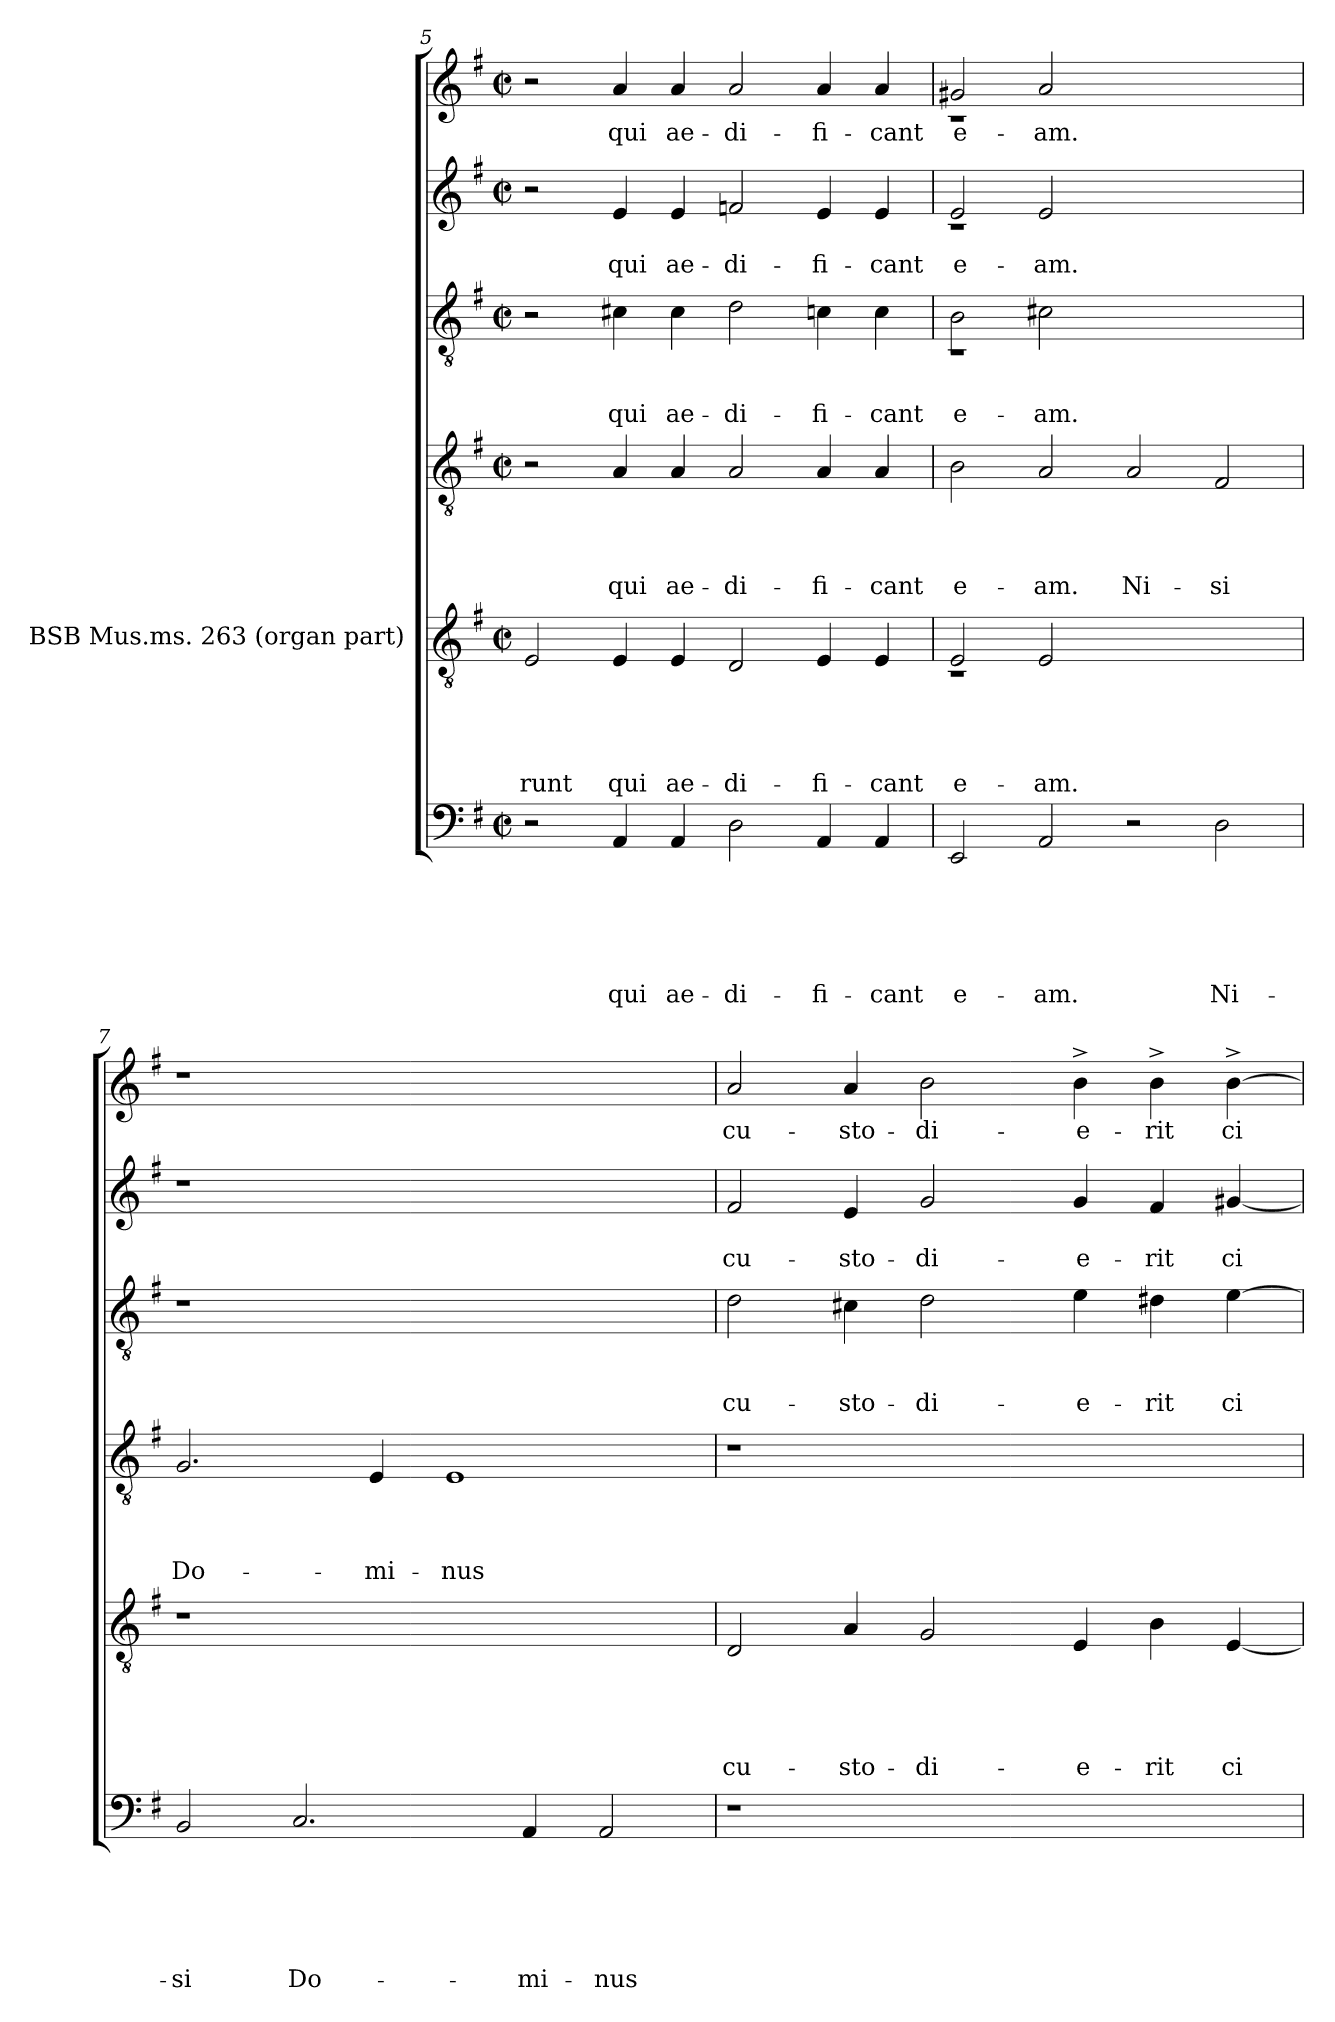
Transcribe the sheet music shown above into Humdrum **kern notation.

**kern	**text	**text	**text	**text	**text	**text	**kern	**text	**text	**text	**text	**text	**kern	**text	**text	**text	**text	**kern	**text	**text	**text	**kern	**text	**text	**kern	**text
*part6	*part6	*part6	*part6	*part6	*part6	*part6	*part5	*part5	*part5	*part5	*part5	*part5	*part4	*part4	*part4	*part4	*part4	*part3	*part3	*part3	*part3	*part2	*part2	*part2	*part1	*part1
*staff6	*staff6	*staff6	*staff6	*staff6	*staff6	*staff6	*staff5	*staff5	*staff5	*staff5	*staff5	*staff5	*staff4	*staff4	*staff4	*staff4	*staff4	*staff3	*staff3	*staff3	*staff3	*staff2	*staff2	*staff2	*staff1	*staff1
*	*	*	*	*	*	*	*I"BSB Mus.ms. 263 (organ part)	*	*	*	*	*	*	*	*	*	*	*	*	*	*	*	*	*	*	*
*clefF4	*	*	*	*	*	*	*clefGv2	*	*	*	*	*	*clefGv2	*	*	*	*	*clefGv2	*	*	*	*clefG2	*	*	*clefG2	*
*k[f#]	*	*	*	*	*	*	*k[f#]	*	*	*	*	*	*k[f#]	*	*	*	*	*k[f#]	*	*	*	*k[f#]	*	*	*k[f#]	*
*G:	*	*	*	*	*	*	*G:	*	*	*	*	*	*G:	*	*	*	*	*G:	*	*	*	*G:	*	*	*G:	*
*M2/2	*	*	*	*	*	*	*M2/2	*	*	*	*	*	*M2/2	*	*	*	*	*M2/2	*	*	*	*M2/2	*	*	*M2/2	*
*met(c|)	*	*	*	*	*	*	*met(c|)	*	*	*	*	*	*met(c|)	*	*	*	*	*met(c|)	*	*	*	*met(c|)	*	*	*met(c|)	*
=5	=5	=5	=5	=5	=5	=5	=5	=5	=5	=5	=5	=5	=5	=5	=5	=5	=5	=5	=5	=5	=5	=5	=5	=5	=5	=5
!	!	!	!	!	!	!	!	!	!	!	!	!LO:LY:b	!	!	!	!	!	!	!	!	!	!	!	!	!	!
2r	.	.	.	.	.	.	2E/	.	.	.	.	-runt	2r	.	.	.	.	2r	.	.	.	2r	.	.	2r	.
!	!	!	!	!	!	!LO:LY:b	!	!	!	!	!	!LO:LY:b	!	!	!	!	!LO:LY:b	!	!	!	!LO:LY:b	!	!	!LO:LY:b	!	!LO:LY:b
4AA/	.	.	.	.	.	qui	4E/	.	.	.	.	qui	4A/	.	.	.	qui	4c#X\	.	.	qui	4e/	.	qui	4a/	qui
!	!	!	!	!	!	!LO:LY:b	!	!	!	!	!	!LO:LY:b	!	!	!	!	!LO:LY:b	!	!	!	!LO:LY:b	!	!	!LO:LY:b	!	!LO:LY:b
4AA/	.	.	.	.	.	ae-	4E/	.	.	.	.	ae-	4A/	.	.	.	ae-	4c#\	.	.	ae-	4e/	.	ae-	4a/	ae-
!	!	!	!	!	!	!LO:LY:b	!	!	!	!	!	!LO:LY:b	!	!	!	!	!LO:LY:b	!	!	!	!LO:LY:b	!	!	!LO:LY:b	!	!LO:LY:b
2D\	.	.	.	.	.	-di-	2D/	.	.	.	.	-di-	2A/	.	.	.	-di-	2d\	.	.	-di-	2fn/	.	-di-	2a/	-di-
!	!	!	!	!	!	!LO:LY:b	!	!	!	!	!	!LO:LY:b	!	!	!	!	!LO:LY:b	!	!	!	!LO:LY:b	!	!	!LO:LY:b	!	!LO:LY:b
4AA/	.	.	.	.	.	-fi-	4E/	.	.	.	.	-fi-	4A/	.	.	.	-fi-	4cn\	.	.	-fi-	4e/	.	-fi-	4a/	-fi-
!	!	!	!	!	!	!LO:LY:b	!	!	!	!	!	!LO:LY:b	!	!	!	!	!LO:LY:b	!	!	!	!LO:LY:b	!	!	!LO:LY:b	!	!LO:LY:b
4AA/	.	.	.	.	.	-cant	4E/	.	.	.	.	-cant	4A/	.	.	.	-cant	4c\	.	.	-cant	4e/	.	-cant	4a/	-cant
=6	=6	=6	=6	=6	=6	=6	=6	=6	=6	=6	=6	=6	=6	=6	=6	=6	=6	=6	=6	=6	=6	=6	=6	=6	=6	=6
*	*	*	*	*	*	*	*^	*	*	*	*	*	*	*	*	*	*	*^	*	*	*	*^	*	*	*^	*
!	!	!	!	!	!	!LO:LY:b	!	!LO:N:vis=1	!	!	!	!	!LO:LY:b	!	!	!	!	!LO:LY:b	!	!LO:N:vis=1	!	!	!LO:LY:b	!	!LO:N:vis=1	!	!LO:LY:b	!	!LO:N:vis=1	!LO:LY:b
2EE/	.	.	.	.	.	e-	2E/	0rC	.	.	.	.	e-	2B\	.	.	.	e-	2B\	0rC	.	.	e-	2e/	0rc	.	e-	2g#X/	0rc	e-
!	!	!	!	!	!	!LO:LY:b	!	!	!	!	!	!	!LO:LY:b	!	!	!	!	!LO:LY:b	!	!	!	!	!LO:LY:b	!	!	!	!LO:LY:b	!	!	!LO:LY:b
2AA/	.	.	.	.	.	-am.	2E/	.	.	.	.	.	-am.	2A/	.	.	.	-am.	2c#X\	.	.	.	-am.	2e/	.	.	-am.	2a/	.	-am.
!	!	!	!	!	!	!	!	!	!	!	!	!	!	!	!	!	!	!LO:LY:b	!	!	!	!	!	!	!	!	!	!	!	!
2r	.	.	.	.	.	.	1ryy	.	.	.	.	.	.	2A/	.	.	.	Ni-	1ryy	.	.	.	.	1ryy	.	.	.	1ryy	.	.
!	!	!	!	!	!	!LO:LY:b	!	!	!	!	!	!	!	!	!	!	!	!LO:LY:b	!	!	!	!	!	!	!	!	!	!	!	!
2D\	.	.	.	.	.	Ni-	.	.	.	.	.	.	.	2F#/	.	.	.	-si	.	.	.	.	.	.	.	.	.	.	.	.
*	*	*	*	*	*	*	*	*	*	*	*	*	*	*	*	*	*	*	*v	*v	*	*	*	*	*	*	*	*v	*v	*
*	*	*	*	*	*	*	*v	*v	*	*	*	*	*	*	*	*	*	*	*	*	*	*	*v	*v	*	*	*	*
!!LO:PB:g=z
=7	=7	=7	=7	=7	=7	=7	=7	=7	=7	=7	=7	=7	=7	=7	=7	=7	=7	=7	=7	=7	=7	=7	=7	=7	=7	=7
!	!	!	!	!	!	!LO:LY:b	!	!	!	!	!	!	!	!	!	!	!LO:LY:b	!	!	!	!	!	!	!	!	!
2BB/	.	.	.	.	.	-si	1r	.	.	.	.	.	2.G/	.	.	.	Do-	1r	.	.	.	1r	.	.	1r	.
!	!	!	!	!	!	!LO:LY:b	!	!	!	!	!	!	!	!	!	!	!	!	!	!	!	!	!	!	!	!
2.C/	.	.	.	.	.	Do-	.	.	.	.	.	.	.	.	.	.	.	.	.	.	.	.	.	.	.	.
!	!	!	!	!	!	!	!	!	!	!	!	!	!	!	!	!	!LO:LY:b	!	!	!	!	!	!	!	!	!
.	.	.	.	.	.	.	.	.	.	.	.	.	4E/	.	.	.	-mi-	.	.	.	.	.	.	.	.	.
!	!	!	!	!	!	!	!	!	!	!	!	!	!	!	!	!	!LO:LY:b	!	!	!	!	!	!	!	!	!
.	.	.	.	.	.	.	1ryy	.	.	.	.	.	1E	.	.	.	-nus	1ryy	.	.	.	1ryy	.	.	1ryy	.
!	!	!	!	!	!	!LO:LY:b	!	!	!	!	!	!	!	!	!	!	!	!	!	!	!	!	!	!	!	!
4AA/	.	.	.	.	.	-mi-	.	.	.	.	.	.	.	.	.	.	.	.	.	.	.	.	.	.	.	.
!	!	!	!	!	!	!LO:LY:b	!	!	!	!	!	!	!	!	!	!	!	!	!	!	!	!	!	!	!	!
2AA/	.	.	.	.	.	-nus	.	.	.	.	.	.	.	.	.	.	.	.	.	.	.	.	.	.	.	.
=8	=8	=8	=8	=8	=8	=8	=8	=8	=8	=8	=8	=8	=8	=8	=8	=8	=8	=8	=8	=8	=8	=8	=8	=8	=8	=8
!	!	!	!	!	!	!	!	!	!	!	!	!LO:LY:b	!	!	!	!	!	!	!	!	!LO:LY:b	!	!	!LO:LY:b	!	!LO:LY:b
1r	.	.	.	.	.	.	2D/	.	.	.	.	cu-	1r	.	.	.	.	2d\	.	.	cu-	2f#/	.	cu-	2a/	cu-
!	!	!	!	!	!	!	!	!	!	!	!	!LO:LY:b	!	!	!	!	!	!	!	!	!LO:LY:b	!	!	!LO:LY:b	!	!LO:LY:b
.	.	.	.	.	.	.	4A/	.	.	.	.	-sto-	.	.	.	.	.	4c#X\	.	.	-sto-	4e/	.	-sto-	4a/	-sto-
!	!	!	!	!	!	!	!	!	!	!	!	!LO:LY:b	!	!	!	!	!	!	!	!	!LO:LY:b	!	!	!LO:LY:b	!	!LO:LY:b
.	.	.	.	.	.	.	2G/	.	.	.	.	-di-	.	.	.	.	.	2d\	.	.	-di-	2g/	.	-di-	2b\	-di-
1ryy	.	.	.	.	.	.	.	.	.	.	.	.	1ryy	.	.	.	.	.	.	.	.	.	.	.	.	.
!	!	!	!	!	!	!	!	!	!	!	!	!LO:LY:b	!	!	!	!	!	!	!	!	!LO:LY:b	!	!	!LO:LY:b	!	!LO:LY:b
.	.	.	.	.	.	.	4E/	.	.	.	.	-e-	.	.	.	.	.	4e\	.	.	-e-	4g/	.	-e-	4b^>\	-e-
!	!	!	!	!	!	!	!	!	!	!	!	!LO:LY:b	!	!	!	!	!	!	!	!	!LO:LY:b	!	!	!LO:LY:b	!	!LO:LY:b
.	.	.	.	.	.	.	4B\	.	.	.	.	-rit	.	.	.	.	.	4d#X\	.	.	-rit	4f#/	.	-rit	4b^>\	-rit
!	!	!	!	!	!	!	!	!	!	!	!	!LO:LY:b	!	!	!	!	!	!	!	!	!LO:LY:b	!	!	!LO:LY:b	!	!LO:LY:b
.	.	.	.	.	.	.	[<4E/	.	.	.	.	ci-	.	.	.	.	.	[>4e\	.	.	ci-	[<4g#X/	.	ci-	[>4b^>\	ci-
=	=	=	=	=	=	=	=	=	=	=	=	=	=	=	=	=	=	=	=	=	=	=	=	=	=	=
*-	*-	*-	*-	*-	*-	*-	*-	*-	*-	*-	*-	*-	*-	*-	*-	*-	*-	*-	*-	*-	*-	*-	*-	*-	*-	*-
